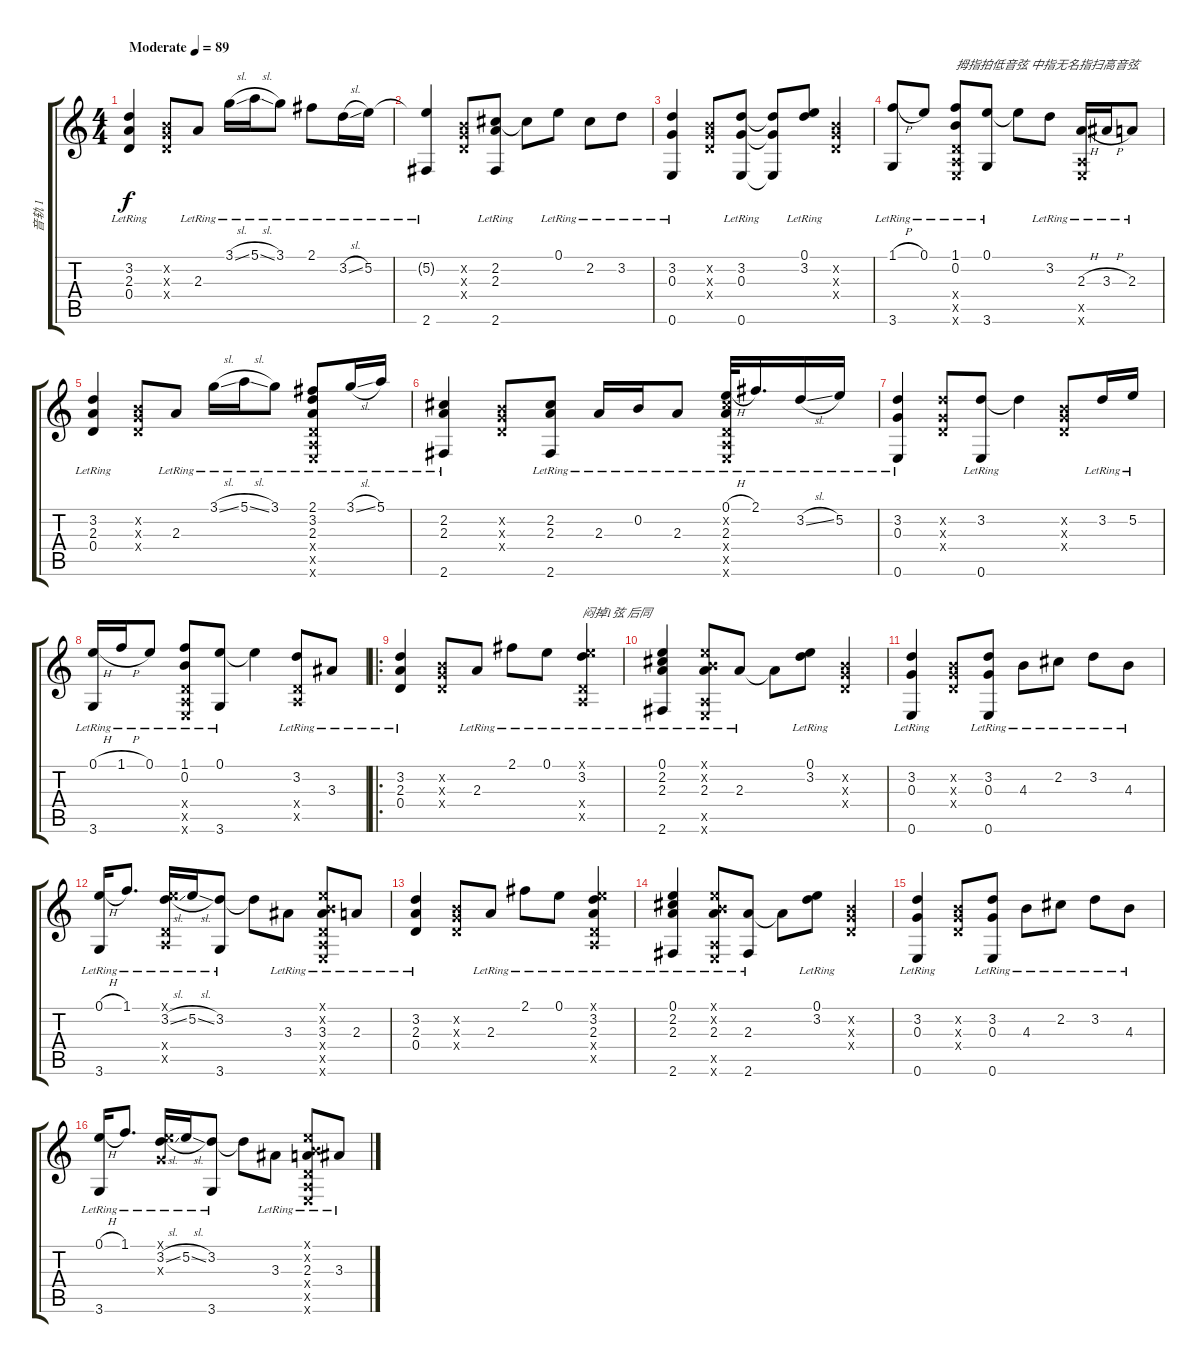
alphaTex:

\track ("音轨 1" "音轨 1") {instrument acousticguitarnylon}
\staff {score tabs}
\tuning (E4 B3 G3 D3 A2 E2) {hide}
\ts (4 4)
\tempo (89 "Moderate")
\clef g2
\ks c
(3.2{lr} 2.3{lr} 0.4{lr}).4{dy f instrument acousticguitarnylon} (0.2{x} 0.3{x} 0.4{x}).8 2.3{lr}.8 3.1{sl lr}.16 5.1{sl lr}.16 3.1{lr}.8 2.1{lr}.8 3.2{sl lr}.16 5.2{lr}.16 |
(5.2{t} 2.6{lr}).4 (0.2{x} 0.3{x} 0.4{x}).8 (2.2{lr} 2.3{lr} 2.6{lr}).8 2.2{t}.8 0.1{lr}.8 2.2{lr}.8 3.2{lr}.8 |
(3.2{lr} 0.3{lr} 0.6{lr}).4 (0.2{x} 0.3{x} 0.4{x}).8 (3.2{lr} 0.3{lr} 0.6{lr}).8 (3.2{t} 0.3{t} 0.6{t}).8 (0.1{lr} 3.2{lr}).8 (0.2{x} 0.3{x} 0.4{x}).4 |
(1.1{h lr} 3.6{lr}).8 0.1{lr}.8 (1.1{lr} 0.2{lr} 0.4{x} 0.5{x} 0.6{x}).8{txt "拇指拍低音弦 中指无名指扫高音弦"} (0.1{lr} 3.6{lr}).8 0.1{t}.8 3.2{lr}.8 (2.3{h lr} 0.5{x} 0.6{x}).16 3.3{h lr}.16 2.3{lr}.8 |
(3.2{lr} 2.3{lr} 0.4{lr}).4 (0.2{x} 0.3{x} 0.4{x}).8 2.3{lr}.8 3.1{sl lr}.16 5.1{sl lr}.16 3.1{lr}.8 (2.1{lr} 3.2{lr} 2.3{lr} 0.4{x} 0.5{x} 0.6{x}).8 3.1{sl lr}.16 5.1{lr}.16 |
(2.2{lr} 2.3{lr} 2.6{lr}).4 (0.2{x} 0.3{x} 0.4{x}).8 (2.2{lr} 2.3{lr} 2.6{lr}).8 2.3{lr}.16 0.2{lr}.16 2.3{lr}.8 (0.1{h lr} 2.2{x} 2.3{lr} 0.4{x} 0.5{x} 0.6{x}).32 2.1{lr}.16{d} 3.2{sl lr}.16 5.2{lr}.16 |
(3.2{lr} 0.3{lr} 0.6{lr}).4 (3.2{x} 0.3{x} 0.4{x}).8 (3.2{lr} 0.6{lr}).8 3.2{t}.4 (0.2{x} 0.3{x} 0.4{x}).8 3.2{lr}.16 5.2{lr}.16 |
(0.1{h lr} 3.6{lr}).16 1.1{h lr}.16 0.1{lr}.8 (1.1{lr} 0.2{lr} 0.4{x} 0.5{x} 0.6{x}).8 (0.1{lr} 3.6{lr}).8 0.1{t}.4 (3.2{lr} 0.4{x} 0.5{x}).8 3.3{lr}.8 |
\ro
(3.2{lr} 2.3{lr} 0.4{lr}).4 (0.2{x} 0.3{x} 0.4{x}).8 2.3{lr}.8 2.1{lr}.8 0.1{lr}.8 (0.1{x} 3.2{lr} 0.4{x} 0.5{x}).4{txt "闷掉1弦 后同"} |
(0.1{lr} 2.2{lr} 2.3{lr} 2.6{lr}).4 (0.1{x} 0.2{x} 2.3{lr} 0.5{x} 0.6{x}).8 2.3{lr}.8 2.3{t}.8 (0.1{lr} 3.2{lr}).8 (0.2{x} 0.3{x} 0.4{x}).4 |
(3.2{lr} 0.3{lr} 0.6{lr}).4 (0.2{x} 0.3{x} 0.4{x}).8 (3.2{lr} 0.3{lr} 0.6{lr}).8 4.3{lr}.8 2.2{lr}.8 3.2{lr}.8 4.3{lr}.8 |
(0.1{h lr} 3.6{lr}).16 1.1{lr}.8{d} (0.1{x} 3.2{sl lr} 0.4{x} 0.5{x}).16 5.2{sl lr}.16 (3.2{lr} 3.6{lr}).8 3.2{t}.8 3.3{lr}.8 (0.1{x} 0.2{x} 3.3{lr} 0.4{x} 0.5{x} 0.6{x}).8 2.3{lr}.8 |
(3.2{lr} 2.3{lr} 0.4{lr}).4 (0.2{x} 0.3{x} 0.4{x}).8 2.3{lr}.8 2.1{lr}.8 0.1{lr}.8 (0.1{x} 3.2{lr} 2.3{lr} 0.4{x} 0.5{x}).4 |
(0.1{lr} 2.2{lr} 2.3{lr} 2.6{lr}).4 (0.1{x} 0.2{x} 2.3{lr} 0.5{x} 0.6{x}).8 (2.3{lr} 2.6{lr}).8 2.3{t}.8 (0.1{lr} 3.2{lr}).8 (0.2{x} 0.3{x} 0.4{x}).4 |
(3.2{lr} 0.3{lr} 0.6{lr}).4 (0.2{x} 0.3{x} 0.4{x}).8 (3.2{lr} 0.3{lr} 0.6{lr}).8 4.3{lr}.8 2.2{lr}.8 3.2{lr}.8 4.3{lr}.8 |
(0.1{h lr} 3.6{lr}).16 1.1{lr}.8{d} (0.1{x} 3.2{sl lr} 0.3{x}).16 5.2{sl lr}.16 (3.2{lr} 3.6{lr}).8 3.2{t}.8 3.3{lr}.8 (0.1{x} 0.2{x} 2.3{lr} 0.4{x} 0.5{x} 0.6{x}).8 3.3{lr}.8
